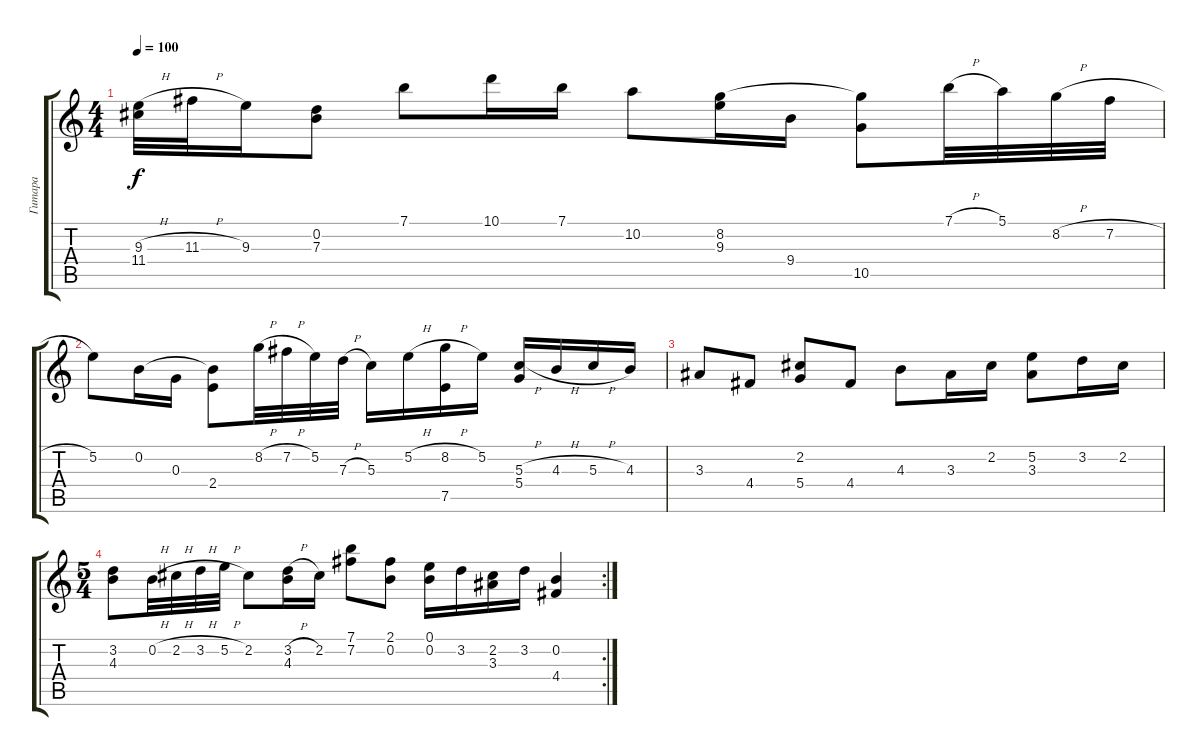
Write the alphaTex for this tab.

\track ("Гитара" "Гитара") {instrument acousticguitarnylon}
\staff {score tabs}
\tuning (E4 B3 G3 D3 A2 E2) {hide}
\ts (4 4)
\tempo 100
\clef g2
\ks c
(9.3{h} 11.4).32{dy f} 11.3{h}.32 9.3.16 (0.2 7.3).8 7.1.8 10.1.16 7.1.16 10.2.8 (8.2 9.3).16 9.4.16 (8.2{t} 10.5).8 7.1{h}.32 5.1.32 8.2{h}.32 7.2{h}.32 |
5.2.8 0.2.16 0.3.16 (0.2{t} 2.4).8 8.2{h}.32 7.2{h}.32 5.2.32 7.3{h}.32 5.3.16 5.2{h}.16 (8.2{h} 7.5).16 5.2.16 (5.3{h} 5.4).16 4.3{h}.16 5.3{h}.16 4.3.16 |
3.3.8 4.4.8 (2.2 5.4).8 4.4.8 4.3.8 3.3.16 2.2.16 (5.2 3.3).8 3.2.16 2.2.16 |
\rc 2
\ts (5 4)
(3.2 4.3).8 0.2{h}.32 2.2{h}.32 3.2{h}.32 5.2{h}.32 2.2.8 (3.2{h} 4.3).16 2.2.16 (7.1 7.2).8 (2.1 0.2).8 (0.1 0.2).16 3.2.16 (2.2 3.3).16 3.2.16 (0.2 4.4).4
